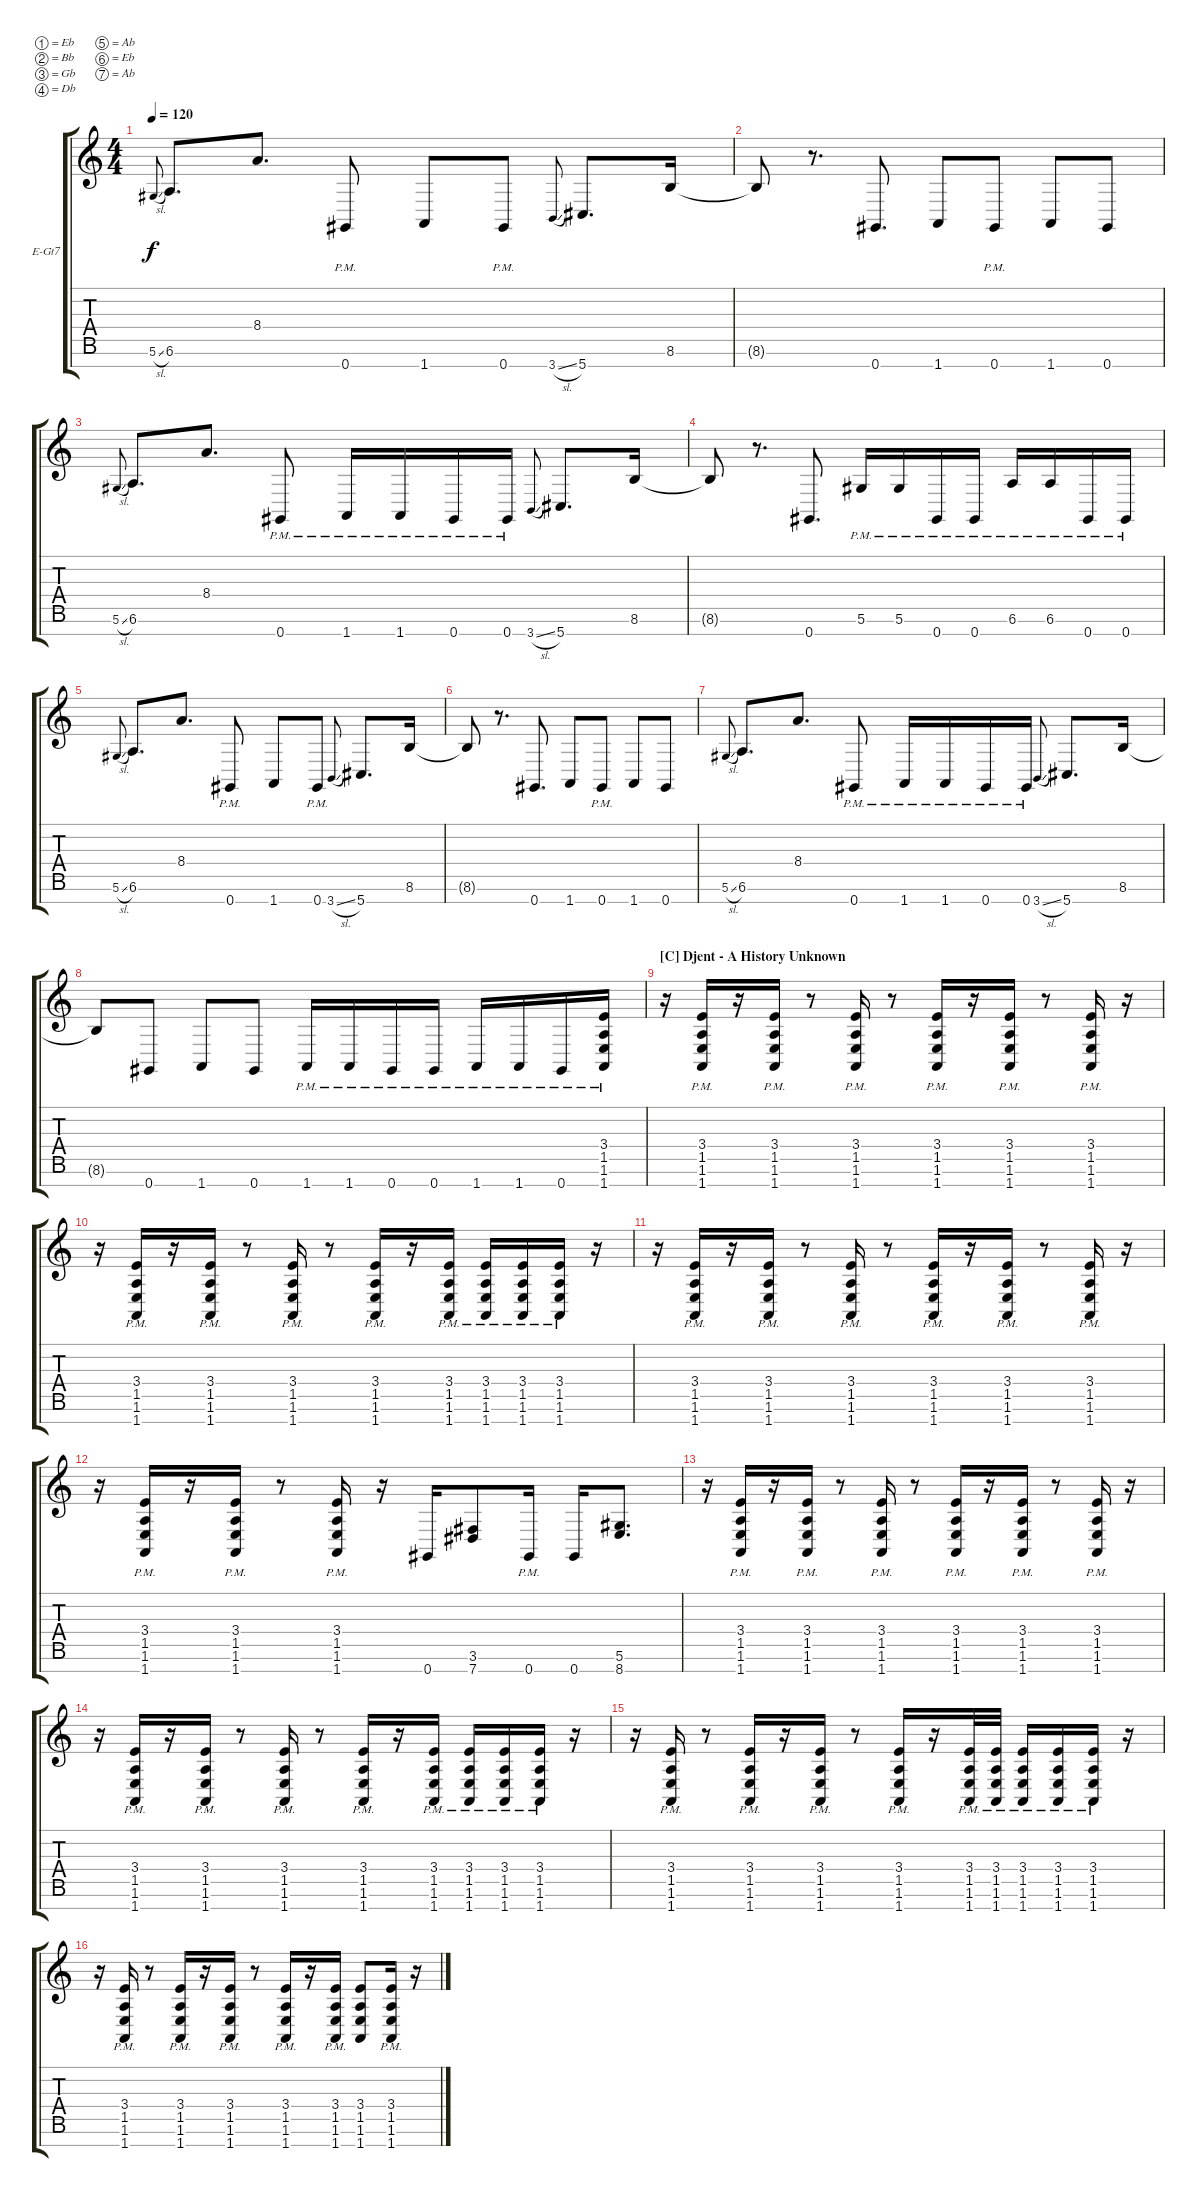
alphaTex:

\defaultSystemsLayout 4
\bracketExtendMode groupsimilarinstruments
\firstSystemTrackNameOrientation horizontal
\otherSystemsTrackNameOrientation horizontal
\track ("Distorted Rhythm Loud" "E-Gt7") {instrument distortionguitar}
\staff {score tabs}
\tuning (Eb4 Bb3 Gb3 Db3 Ab2 Eb2 Ab1)
\ts (4 4)
\tempo 120
\clef g2
\ks c
5.6{sl}.8{gr onbeat dy f} 6.6.8{d} 8.4.8{d} 0.7{pm}.8 1.7.8 0.7{pm}.8 3.7{sl}.8{gr onbeat} 5.7.8{d} 8.6.16 |
8.6{t}.8 r.8{d} 0.7.8{d} 1.7.8 0.7{pm}.8 1.7.8 0.7.8 |
5.6{sl}.8{gr onbeat} 6.6.8{d} 8.4.8{d} 0.7{pm}.8 1.7{pm}.16 1.7{pm}.16 0.7{pm}.16 0.7{pm}.16 3.7{sl}.8{gr onbeat} 5.7.8{d} 8.6.16 |
8.6{t}.8 r.8{d} 0.7.8{d} 5.6{pm}.16 5.6{pm}.16 0.7{pm}.16 0.7{pm}.16 6.6{pm}.16 6.6{pm}.16 0.7{pm}.16 0.7{pm}.16 |
5.6{sl}.8{gr onbeat} 6.6.8{d} 8.4.8{d} 0.7{pm}.8 1.7.8 0.7{pm}.8 3.7{sl}.8{gr onbeat} 5.7.8{d} 8.6.16 |
8.6{t}.8 r.8{d} 0.7.8{d} 1.7.8 0.7{pm}.8 1.7.8 0.7.8 |
5.6{sl}.8{gr onbeat} 6.6.8{d} 8.4.8{d} 0.7{pm}.8 1.7{pm}.16 1.7{pm}.16 0.7{pm}.16 0.7{pm}.16 3.7{sl}.8{gr onbeat} 5.7.8{d} 8.6.16 |
8.6{t}.8 0.7.8 1.7.8 0.7.8 1.7{pm}.16 1.7{pm}.16 0.7{pm}.16 0.7{pm}.16 1.7{pm}.16 1.7{pm}.16 0.7{pm}.16 (1.7{pm} 1.6{pm} 1.5{pm} 3.4{pm}).16 |
\section ("C" "Djent - A History Unknown")
r.16 (1.7{pm} 1.5{pm} 1.6{pm} 3.4{pm}).16 r.16 (1.7{pm} 1.6{pm} 1.5{pm} 3.4{pm}).16 r.8 (1.7{pm} 1.6{pm} 1.5{pm} 3.4{pm}).16 r.8 (3.4{pm} 1.5{pm} 1.6{pm} 1.7{pm}).16 r.16 (3.4{pm} 1.5{pm} 1.6{pm} 1.7{pm}).16 r.8 (3.4{pm} 1.5{pm} 1.6{pm} 1.7{pm}).16 r.16 |
r.16 (3.4{pm} 1.5{pm} 1.6{pm} 1.7{pm}).16 r.16 (1.7{pm} 1.6{pm} 1.5{pm} 3.4{pm}).16 r.8 (3.4{pm} 1.5{pm} 1.6{pm} 1.7{pm}).16 r.8 (1.7{pm} 1.6{pm} 1.5{pm} 3.4{pm}).16 r.16 (3.4{pm} 1.5{pm} 1.6{pm} 1.7{pm}).16 (1.7{pm} 1.6{pm} 1.5{pm} 3.4{pm}).16 (1.7{pm} 1.6{pm} 3.4{pm} 1.5{pm}).16 (3.4{pm} 1.5{pm} 1.6{pm} 1.7{pm}).16 r.16 |
r.16 (1.7{pm} 1.5{pm} 1.6{pm} 3.4{pm}).16 r.16 (1.7{pm} 1.6{pm} 1.5{pm} 3.4{pm}).16 r.8 (1.7{pm} 1.6{pm} 1.5{pm} 3.4{pm}).16 r.8 (3.4{pm} 1.5{pm} 1.6{pm} 1.7{pm}).16 r.16 (3.4{pm} 1.5{pm} 1.6{pm} 1.7{pm}).16 r.8 (3.4{pm} 1.5{pm} 1.6{pm} 1.7{pm}).16 r.16 |
r.16 (1.7{pm} 1.5{pm} 1.6{pm} 3.4{pm}).16 r.16 (1.7{pm} 1.6{pm} 1.5{pm} 3.4{pm}).16 r.8 (1.7{pm} 1.6{pm} 1.5{pm} 3.4{pm}).16 r.16 0.7.16 (7.7 3.6).8 0.7{pm}.16 0.7.16 (5.6 8.7).8{d} |
r.16 (1.7{pm} 1.5{pm} 1.6{pm} 3.4{pm}).16 r.16 (1.7{pm} 1.6{pm} 1.5{pm} 3.4{pm}).16 r.8 (1.7{pm} 1.6{pm} 1.5{pm} 3.4{pm}).16 r.8 (3.4{pm} 1.5{pm} 1.6{pm} 1.7{pm}).16 r.16 (3.4{pm} 1.5{pm} 1.6{pm} 1.7{pm}).16 r.8 (3.4{pm} 1.5{pm} 1.6{pm} 1.7{pm}).16 r.16 |
r.16 (3.4{pm} 1.5{pm} 1.6{pm} 1.7{pm}).16 r.16 (1.7{pm} 1.6{pm} 1.5{pm} 3.4{pm}).16 r.8 (3.4{pm} 1.5{pm} 1.6{pm} 1.7{pm}).16 r.8 (1.7{pm} 1.6{pm} 1.5{pm} 3.4{pm}).16 r.16 (3.4{pm} 1.5{pm} 1.6{pm} 1.7{pm}).16 (1.7{pm} 1.6{pm} 1.5{pm} 3.4{pm}).16 (1.7{pm} 1.6{pm} 3.4{pm} 1.5{pm}).16 (3.4{pm} 1.5{pm} 1.6{pm} 1.7{pm}).16 r.16 |
r.16 (1.7{pm} 1.5{pm} 1.6{pm} 3.4{pm}).16 r.8 (1.7{pm} 1.6{pm} 1.5{pm} 3.4{pm}).16 r.16 (3.4{pm} 1.5{pm} 1.6{pm} 1.7{pm}).16 r.8 (1.7{pm} 1.6{pm} 1.5{pm} 3.4{pm}).16 r.16 (1.7{pm} 1.5{pm} 1.6{pm} 3.4{pm}).32 (1.7{pm} 1.6{pm} 1.5{pm} 3.4{pm}).32 (1.7{pm} 1.6{pm} 3.4{pm} 1.5{pm}).16 (1.7{pm} 1.6{pm} 3.4{pm} 1.5{pm}).16 (1.7{pm} 1.6{pm} 3.4{pm} 1.5{pm}).16 r.16 |
r.16 (1.7{pm} 1.5{pm} 1.6{pm} 3.4{pm}).16 r.8 (1.7{pm} 1.6{pm} 1.5{pm} 3.4{pm}).16 r.16 (3.4{pm} 1.5{pm} 1.6{pm} 1.7{pm}).16 r.8 (1.7{pm} 1.6{pm} 1.5{pm} 3.4{pm}).16 r.16 (1.7{pm} 1.6{pm} 1.5{pm} 3.4{pm}).16 (1.7 1.5 1.6 3.4).8 (1.7{pm} 1.6{pm} 1.5{pm} 3.4{pm}).16 r.16
